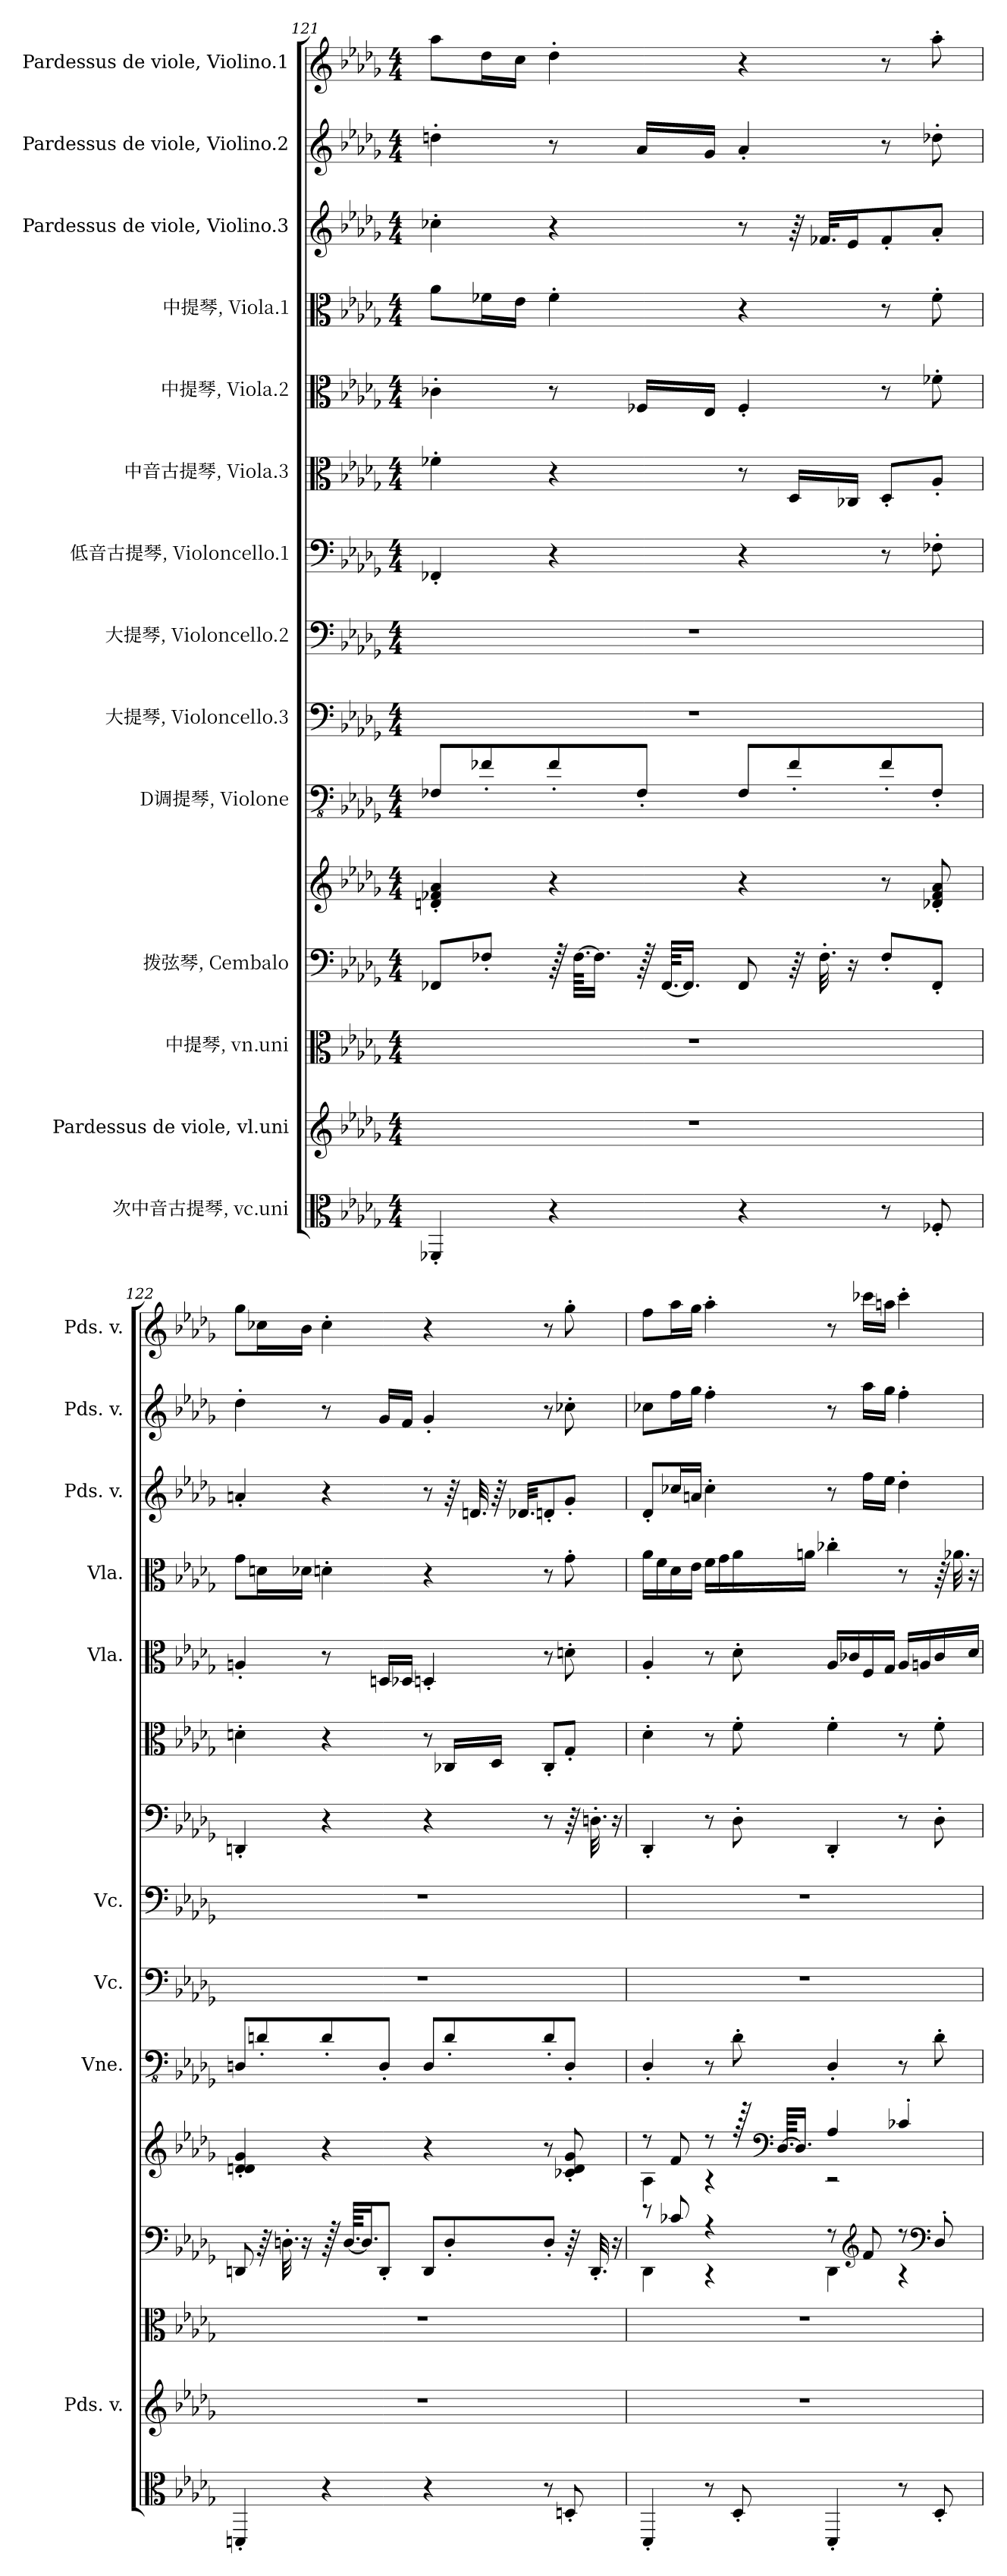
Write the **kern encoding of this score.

**kern	**kern	**kern	**kern	**kern	**kern	**kern	**kern	**kern	**kern	**kern	**kern	**kern	**kern	**kern
*part14	*part13	*part12	*part11	*part11	*part10	*part9	*part8	*part7	*part6	*part5	*part4	*part3	*part2	*part1
*staff15	*staff14	*staff13	*staff12	*staff11	*staff10	*staff9	*staff8	*staff7	*staff6	*staff5	*staff4	*staff3	*staff2	*staff1
*I"次中音古提琴, vc.uni	*I"Pardessus de viole, vl.uni	*I"中提琴, vn.uni	*I"拨弦琴, Cembalo	*	*I"D调提琴, Violone	*I"大提琴, Violoncello.3	*I"大提琴, Violoncello.2	*I"低音古提琴, Violoncello.1	*I"中音古提琴, Viola.3	*I"中提琴, Viola.2	*I"中提琴, Viola.1	*I"Pardessus de viole, Violino.3	*I"Pardessus de viole, Violino.2	*I"Pardessus de viole, Violino.1
*	*I'Pds. v.	*	*	*	*I'Vne.	*I'Vc.	*I'Vc.	*	*	*I'Vla.	*I'Vla.	*I'Pds. v.	*I'Pds. v.	*I'Pds. v.
!!LO:PB:g=z
*clefC3	*clefG2	*clefC3	*clefF4	*clefG2	*clefFv4	*clefF4	*clefF4	*clefF4	*clefC3	*clefC3	*clefC3	*clefG2	*clefG2	*clefG2
*	*	*	*	*	*ITrd7c12	*	*	*	*	*	*	*	*	*
*k[b-e-a-d-g-]	*k[b-e-a-d-g-]	*k[b-e-a-d-g-]	*k[b-e-a-d-g-]	*k[b-e-a-d-g-]	*k[b-e-a-d-g-]	*k[b-e-a-d-g-]	*k[b-e-a-d-g-]	*k[b-e-a-d-g-]	*k[b-e-a-d-g-]	*k[b-e-a-d-g-]	*k[b-e-a-d-g-]	*k[b-e-a-d-g-]	*k[b-e-a-d-g-]	*k[b-e-a-d-g-]
*M4/4	*M4/4	*M4/4	*M4/4	*M4/4	*M4/4	*M4/4	*M4/4	*M4/4	*M4/4	*M4/4	*M4/4	*M4/4	*M4/4	*M4/4
=121	=121	=121	=121	=121	=121	=121	=121	=121	=121	=121	=121	=121	=121	=121
4FF-X'/	1r	1r	8FF-X/L	4dn/' 4f-X/' 4a-/'	8FFF-X/L	1r	1r	4FF-X'/	4f-X'\	4c-X'\	8a-\L	4cc-X'\	4ddn'\	8aa-\L
.	.	.	8F-X'/J	.	8FF-X'/	.	.	.	.	.	16f-X\L	.	.	16dd-\L
.	.	.	.	.	.	.	.	.	.	.	16e-\JJ	.	.	16cc\JJ
4r	.	.	128r	4r	8FF-'/	.	.	4r	4r	8r	4f-'\	4r	8r	4dd-'\
.	.	.	[64.F-\KKLL	.	.	.	.	.	.	.	.	.	.	.
.	.	.	16.F-\JJ]	.	.	.	.	.	.	.	.	.	.	.
.	.	.	128r	.	8FFF-'/J	.	.	.	.	16F-X/LL	.	.	16a-/LL	.
.	.	.	[64.FF-/KKLL	.	.	.	.	.	.	.	.	.	.	.
.	.	.	16.FF-/JJ]	.	.	.	.	.	.	.	.	.	.	.
.	.	.	.	.	.	.	.	.	.	16E-/JJ	.	.	16g-/JJ	.
4r	.	.	8FF-/	4r	8FFF-/L	.	.	4r	8r	4F-'/	4r	8r	4a-'/	4r
.	.	.	64r	.	8FF-'/	.	.	.	16D-/LL	.	.	64r	.	.
.	.	.	32.F-'\	.	.	.	.	.	.	.	.	32.f-X/KLL	.	.
.	.	.	16r	.	.	.	.	.	16C-X/JJ	.	.	16e-/J	.	.
8r	.	.	8F-'/L	8r	8FF-'/	.	.	8r	8D-'/L	8r	8r	8f-'/	8r	8r
8F-X'/	.	.	8FF-'/J	8d-X/' 8f-/' 8a-/'	8FFF-'/J	.	.	8F-X'\	8A-'/J	8f-X'\	8f-'\	8a-'/J	8dd-X'\	8aa-'\
!!LO:PB:g=z
=122	=122	=122	=122	=122	=122	=122	=122	=122	=122	=122	=122	=122	=122	=122
4DDn'/	1r	1r	8DDn/	4d-/' 4dn/' 4g-/'	8DDDn/L	1r	1r	4DDn'/	4dn'\	4An'/	8g-\L	4an'/	4dd-'\	8gg-\L
.	.	.	64r	.	8DDn'/	.	.	.	.	.	16dn\L	.	.	16cc-X\L
.	.	.	32.Dn'\	.	.	.	.	.	.	.	.	.	.	.
.	.	.	16r	.	.	.	.	.	.	.	16d-X\JJ	.	.	16b-\JJ
4r	.	.	128r	4r	8DD'/	.	.	4r	4r	8r	4dn'\	4r	8r	4cc-'\
.	.	.	[64.D/KKLL	.	.	.	.	.	.	.	.	.	.	.
.	.	.	16.D/J]	.	.	.	.	.	.	.	.	.	.	.
.	.	.	8DD'/J	.	8DDD'/J	.	.	.	.	16Dn/LL	.	.	16g-/LL	.
.	.	.	.	.	.	.	.	.	.	16D-X/JJ	.	.	16f/JJ	.
4r	.	.	8DD/L	4r	8DDD/L	.	.	4r	8r	4Dn'/	4r	8r	4g-'/	4r
.	.	.	8D'/	.	8DD'/	.	.	.	16C-X/LL	.	.	64r	.	.
.	.	.	.	.	.	.	.	.	.	.	.	32.dn/	.	.
.	.	.	.	.	.	.	.	.	16D-/JJ	.	.	64r	.	.
.	.	.	.	.	.	.	.	.	.	.	.	32.d-X/KKL	.	.
8r	.	.	8D'/J	8r	8DD'/	.	.	8r	8C-'/L	8r	8r	8dn'/	8r	8r
8Dn'/	.	.	64r	8c-X/' 8d/' 8g-/'	8DDD'/J	.	.	64r	8G-'/J	8dn'\	8g-'\	8g-'/J	8cc-X'\	8gg-'\
.	.	.	32.DD'/	.	.	.	.	32.Dn'\	.	.	.	.	.	.
.	.	.	16r	.	.	.	.	16r	.	.	.	.	.	.
!!LO:PB:g=z
=123	=123	=123	=123	=123	=123	=123	=123	=123	=123	=123	=123	=123	=123	=123
*	*	*	*^	*^	*	*	*	*	*	*	*	*	*	*
4DD-'/	1r	1r	8r	4DD-\	8r	4A-\	4DDD-'/	1r	1r	4DD-'/	4d-'\	4A-'/	16a-\LL	8d-'/L	8cc-X\L	8ff\L
.	.	.	.	.	.	.	.	.	.	.	.	.	16f\	.	.	.
.	.	.	8c-X/	.	8f/	.	.	.	.	.	.	.	16d-\	16cc-X/L	16ff\L	16aa-\L
.	.	.	.	.	.	.	.	.	.	.	.	.	16e-\JJ	16an/JJ	16gg-\JJ	16gg-\JJ
8r	.	.	4r	4r	8r	4r	8r	.	.	8r	8r	8r	16f\LL	4cc-'\	4ff'\	4aa-'\
.	.	.	.	.	.	.	.	.	.	.	.	.	16g-\	.	.	.
8D-'/	.	.	.	.	128r	.	8DD-'\	.	.	8D-'\	8f'\	8d-'\	16a-\	.	.	.
*	*	*	*	*	*clefF4	*	*	*	*	*	*	*	*	*	*	*
.	.	.	.	.	[64.D-/KKLL	.	.	.	.	.	.	.	.	.	.	.
.	.	.	.	.	16.D-/JJ]	.	.	.	.	.	.	.	.	.	.	.
.	.	.	.	.	.	.	.	.	.	.	.	.	16an\JJ	.	.	.
4DD-'/	.	.	8r	4DD-\	4A-/	2r	4DDD-'/	.	.	4DD-'/	4f'\	16A-/LL	4cc-X'\	8r	8r	8r
.	.	.	.	.	.	.	.	.	.	.	.	16c-X/	.	.	.	.
*	*	*	*clefG2	*	*	*	*	*	*	*	*	*	*	*	*	*
.	.	.	8f/	.	.	.	.	.	.	.	.	16F/	.	16ff\LL	16aa-\LL	16ccc-X\LL
.	.	.	.	.	.	.	.	.	.	.	.	16G-/JJ	.	16ee-\JJ	16gg-\JJ	16aan\JJ
8r	.	.	8r	4r	4c-X'/	.	8r	.	.	8r	8r	16A-/LL	8r	4dd-'\	4ff'\	4ccc-'\
.	.	.	.	.	.	.	.	.	.	.	.	16An/	.	.	.	.
*	*	*	*clefF4	*	*	*	*	*	*	*	*	*	*	*	*	*
8D-'/	.	.	8D-'/	.	.	.	8DD-'\	.	.	8D-'\	8f'\	16c-/	64r	.	.	.
.	.	.	.	.	.	.	.	.	.	.	.	.	32.a-X\	.	.	.
.	.	.	.	.	.	.	.	.	.	.	.	16d-/JJ	16r	.	.	.
*	*	*	*v	*v	*	*	*	*	*	*	*	*	*	*	*	*
*	*	*	*	*v	*v	*	*	*	*	*	*	*	*	*	*
=	=	=	=	=	=	=	=	=	=	=	=	=	=	=
*-	*-	*-	*-	*-	*-	*-	*-	*-	*-	*-	*-	*-	*-	*-
